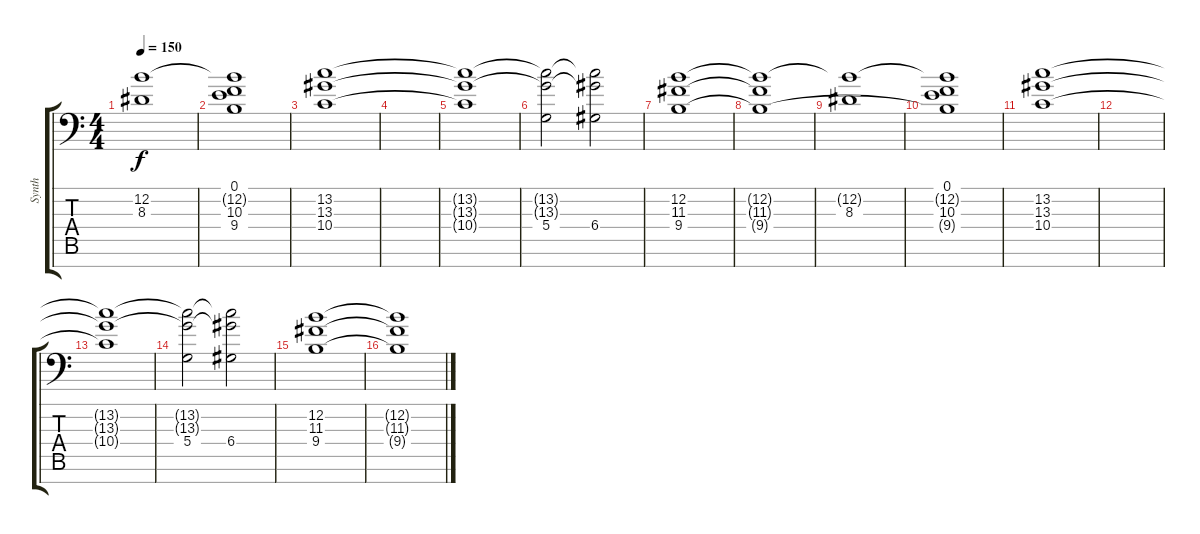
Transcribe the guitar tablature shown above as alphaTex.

\track ("Synth" "Synth") {instrument synthstrings1}
\staff {score tabs}
\tuning (E4 B3 G3 D3 A2 E2 C-1) {hide}
\ts (4 4)
\tempo 150
\clef f4
\ks c
(12.2{t} 8.3).1{dy f} |
(0.1 12.2{t} 10.3 9.4{t}).1 |
(13.2 13.3 10.4).1 |
|
(13.2{t} 13.3{t} 10.4{t}).1 |
(13.2{t} 13.3{t} 5.4).2 (13.2{t} 13.3{t} 6.4).2 |
(12.2 11.3 9.4).1 |
(12.2{t} 11.3{t} 9.4{t}).1 |
(12.2{t} 8.3).1 |
(0.1 12.2{t} 10.3 9.4{t}).1 |
(13.2 13.3 10.4).1 |
|
(13.2{t} 13.3{t} 10.4{t}).1 |
(13.2{t} 13.3{t} 5.4).2 (13.2{t} 13.3{t} 6.4).2 |
(12.2 11.3 9.4).1 |
(12.2{t} 11.3{t} 9.4{t}).1
